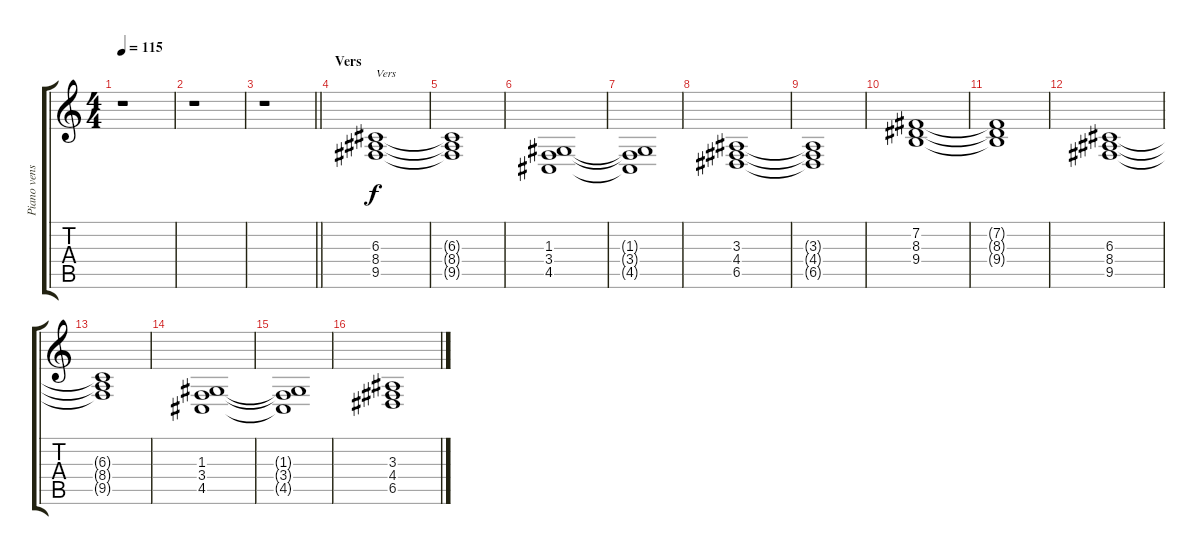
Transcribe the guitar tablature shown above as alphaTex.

\track ("Piano venstre hånd" "Piano vens") {instrument acousticgrandpiano}
\staff {score tabs}
\tuning (E4 B3 G3 D3 A2 E2) {hide}
\ts (4 4)
\tempo 115
\clef g2
\ks c
r.1{dy f} |
r.1 |
\barLineRight lightlight
r.1 |
\section ("" "Vers")
(6.3 8.4 9.5).1{txt "Vers"} |
(6.3{t} 8.4{t} 9.5{t}).1 |
(1.3 3.4 4.5).1 |
(1.3{t} 3.4{t} 4.5{t}).1 |
(3.3 4.4 6.5).1 |
(3.3{t} 4.4{t} 6.5{t}).1 |
(7.2 8.3 9.4).1 |
(7.2{t} 8.3{t} 9.4{t}).1 |
(6.3 8.4 9.5).1 |
(6.3{t} 8.4{t} 9.5{t}).1 |
(1.3 3.4 4.5).1 |
(1.3{t} 3.4{t} 4.5{t}).1 |
(3.3 4.4 6.5).1
